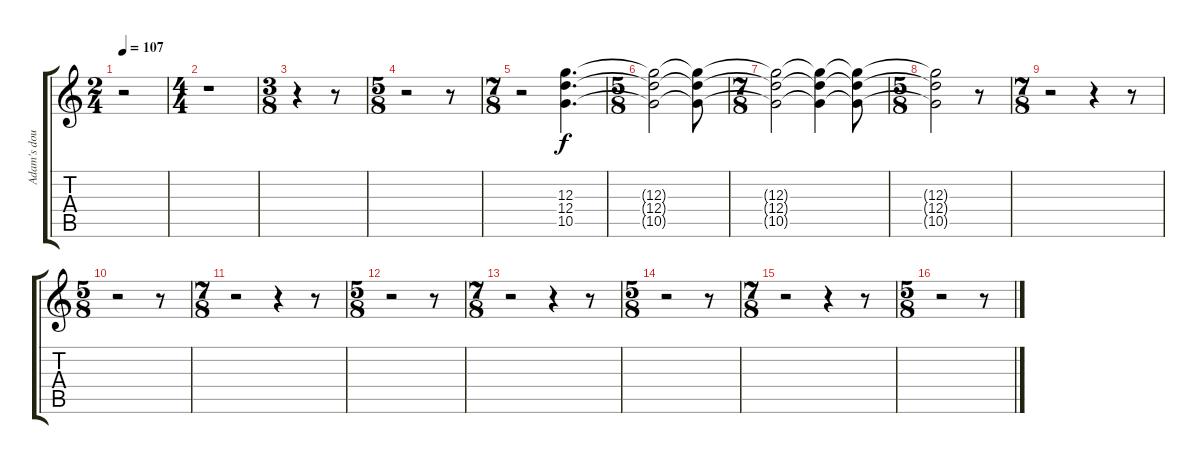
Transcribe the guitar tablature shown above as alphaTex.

\track ("Adam's double" "Adam's dou") {instrument distortionguitar}
\staff {score tabs}
\tuning (E4 B3 G3 D3 A2 E2) {hide}
\ts (2 4)
\tempo 107
\clef g2
\ks c
r.2{dy f} |
\ts (4 4)
r.1 |
\ts (3 8)
r.4 r.8 |
\ts (5 8)
r.2 r.8 |
\ts (7 8)
r.2 (12.3 12.4 10.5).4{d} |
\ts (5 8)
(12.3{t} 12.4{t} 10.5{t}).2{volume 3} (12.3{t} 12.4{t} 10.5{t}).8 |
\ts (7 8)
(12.3{t} 12.4{t} 10.5{t}).2 (12.3{t} 12.4{t} 10.5{t}).4 (12.3{t} 12.4{t} 10.5{t}).8 |
\ts (5 8)
(12.3{t} 12.4{t} 10.5{t}).2 r.8 |
\ts (7 8)
r.2 r.4 r.8 |
\ts (5 8)
r.2 r.8 |
\ts (7 8)
r.2 r.4 r.8 |
\ts (5 8)
r.2 r.8 |
\ts (7 8)
r.2 r.4 r.8 |
\ts (5 8)
r.2 r.8 |
\ts (7 8)
r.2 r.4 r.8 |
\ts (5 8)
r.2 r.8
